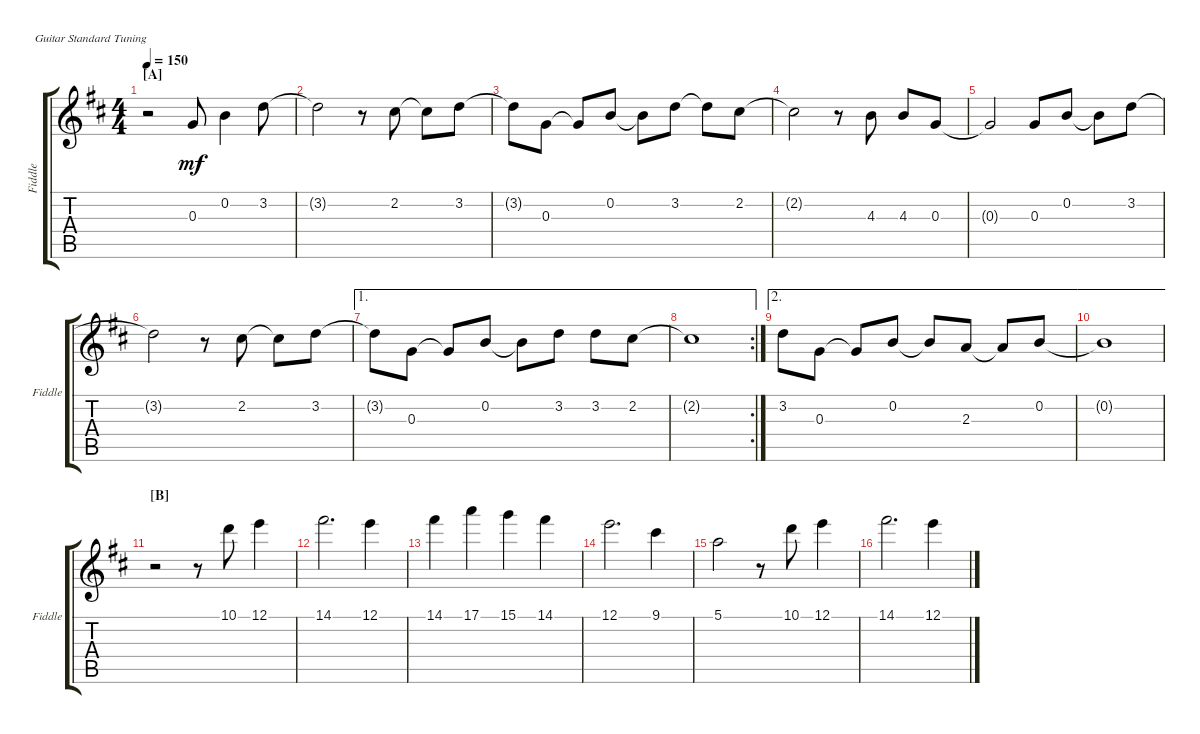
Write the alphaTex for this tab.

\defaultSystemsLayout 4
\bracketExtendMode groupsimilarinstruments
\singleTrackTrackNamePolicy allsystems
\multiTrackTrackNamePolicy allsystems
\otherSystemsTrackNameOrientation horizontal
\track ("Fiddle" "Fiddle") {instrument acousticguitarsteel}
\staff {score tabs}
\tuning (E4 B3 G3 D3 A2 E2)
\ts (4 4)
\section ("A" "")
\tempo 150
\clef g2
\ks d
r.2{dy mf instrument acousticguitarsteel} 0.3.8 0.2.4 3.2.8 |
3.2{t}.2 r.8 2.2.8 2.2{t}.8 3.2.8 |
3.2{t}.8 0.3.8 0.3{t}.8 0.2.8 0.2{t}.8 3.2.8 3.2{t}.8 2.2.8 |
2.2{t}.2 r.8 4.3.8 4.3.8 0.3.8 |
0.3{t}.2 0.3.8 0.2.8 0.2{t}.8 3.2.8 |
3.2{t}.2 r.8 2.2.8 2.2{t}.8 3.2.8 |
\ae 1
3.2{t}.8 0.3.8 0.3{t}.8 0.2.8 0.2{t}.8 3.2.8 3.2.8 2.2.8 |
\ae 1
\rc 2
2.2{t}.1 |
\ae 2
3.2.8 0.3.8 0.3{t}.8 0.2.8 0.2{t}.8 2.3.8 2.3{t}.8 0.2.8 |
\ae 2
0.2{t}.1 |
\section ("B" "")
r.2 r.8 10.1.8 12.1.4 |
14.1.2{d} 12.1.4 |
14.1.4 17.1.4 15.1.4 14.1.4 |
12.1.2{d} 9.1.4 |
5.1.2 r.8 10.1.8 12.1.4 |
14.1.2{d} 12.1.4
